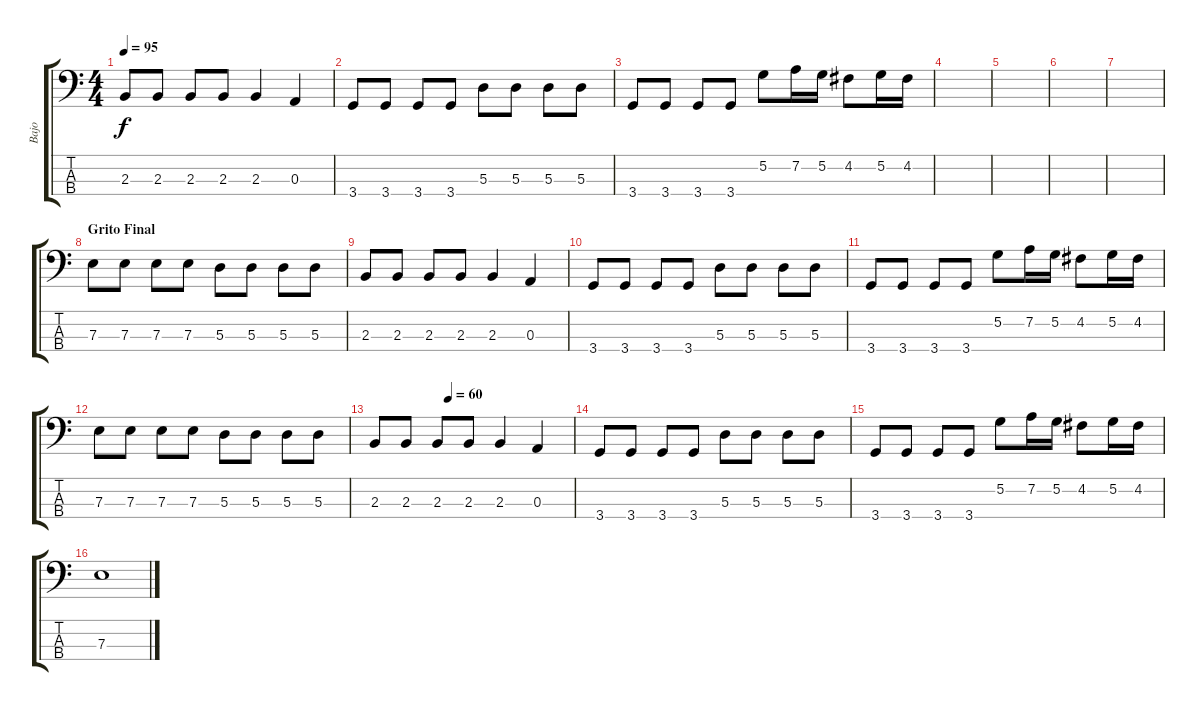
\track ("Bajo" "Bajo") {instrument electricbassfinger}
\staff {score tabs}
\tuning (G2 D2 A1 E1) {hide}
\ts (4 4)
\tempo 95
\clef f4
\ks c
2.3.8{dy f} 2.3.8 2.3.8 2.3.8 2.3.4 0.3.4 |
3.4.8 3.4.8 3.4.8 3.4.8 5.3.8 5.3.8 5.3.8 5.3.8 |
3.4.8 3.4.8 3.4.8 3.4.8 5.2.8 7.2.16 5.2.16 4.2.8 5.2.16 4.2.16 |
|
|
|
|
\section ("" "Grito Final")
7.3.8 7.3.8 7.3.8 7.3.8 5.3.8 5.3.8 5.3.8 5.3.8 |
2.3.8 2.3.8 2.3.8 2.3.8 2.3.4 0.3.4 |
3.4.8 3.4.8 3.4.8 3.4.8 5.3.8 5.3.8 5.3.8 5.3.8 |
3.4.8 3.4.8 3.4.8 3.4.8 5.2.8 7.2.16 5.2.16 4.2.8 5.2.16 4.2.16 |
7.3.8 7.3.8 7.3.8 7.3.8 5.3.8 5.3.8 5.3.8 5.3.8 |
\tempo (60 0.375)
2.3.8 2.3.8 2.3.8 2.3.8 2.3.4 0.3.4 |
3.4.8 3.4.8 3.4.8 3.4.8 5.3.8 5.3.8 5.3.8 5.3.8 |
3.4.8 3.4.8 3.4.8 3.4.8 5.2.8 7.2.16 5.2.16 4.2.8 5.2.16 4.2.16 |
7.3.1
